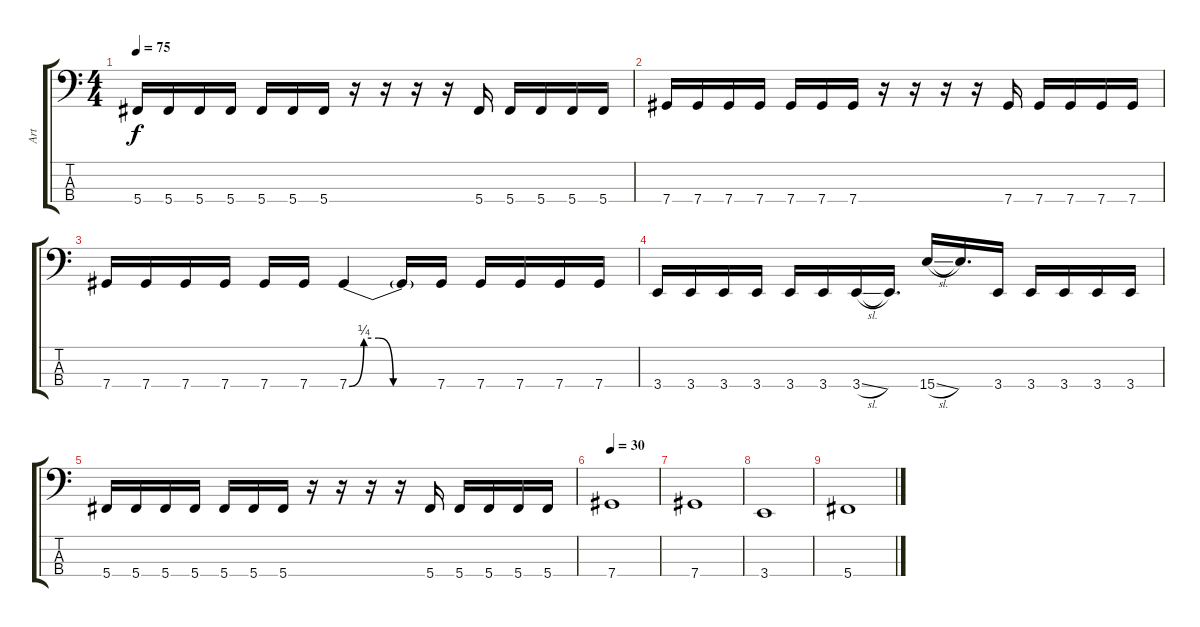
\track ("Art" "Art") {instrument electricbassfinger}
\staff {score tabs}
\tuning (Gb2 Db2 Ab1 Db1) {hide}
\ts (4 4)
\tempo 75
\clef f4
\ks c
5.4.16{dy f} 5.4.16 5.4.16 5.4.16 5.4.16 5.4.16 5.4.16 r.16 r.16 r.16 r.16 5.4.16 5.4.16 5.4.16 5.4.16 5.4.16 |
7.4.16 7.4.16 7.4.16 7.4.16 7.4.16 7.4.16 7.4.16 r.16 r.16 r.16 r.16 7.4.16 7.4.16 7.4.16 7.4.16 7.4.16 |
7.4.16 7.4.16 7.4.16 7.4.16 7.4.16 7.4.16 7.4{be (custom 0 0 10 1 20 1 30 0 60 0)}.4 7.4{t}.16 7.4.16 7.4.16 7.4.16 7.4.16 7.4.16 |
3.4.16 3.4.16 3.4.16 3.4.16 3.4.16 3.4.16 3.4{sl}.16 3.4{t}.16{d} 15.4{sl}.16 15.4{t}.16{d} 3.4.16 3.4.16 3.4.16 3.4.16 3.4.16 |
5.4.16 5.4.16 5.4.16 5.4.16 5.4.16 5.4.16 5.4.16 r.16 r.16 r.16 r.16 5.4.16 5.4.16 5.4.16 5.4.16 5.4.16 |
\tempo 30
7.4.1 |
7.4.1 |
3.4.1 |
5.4.1
